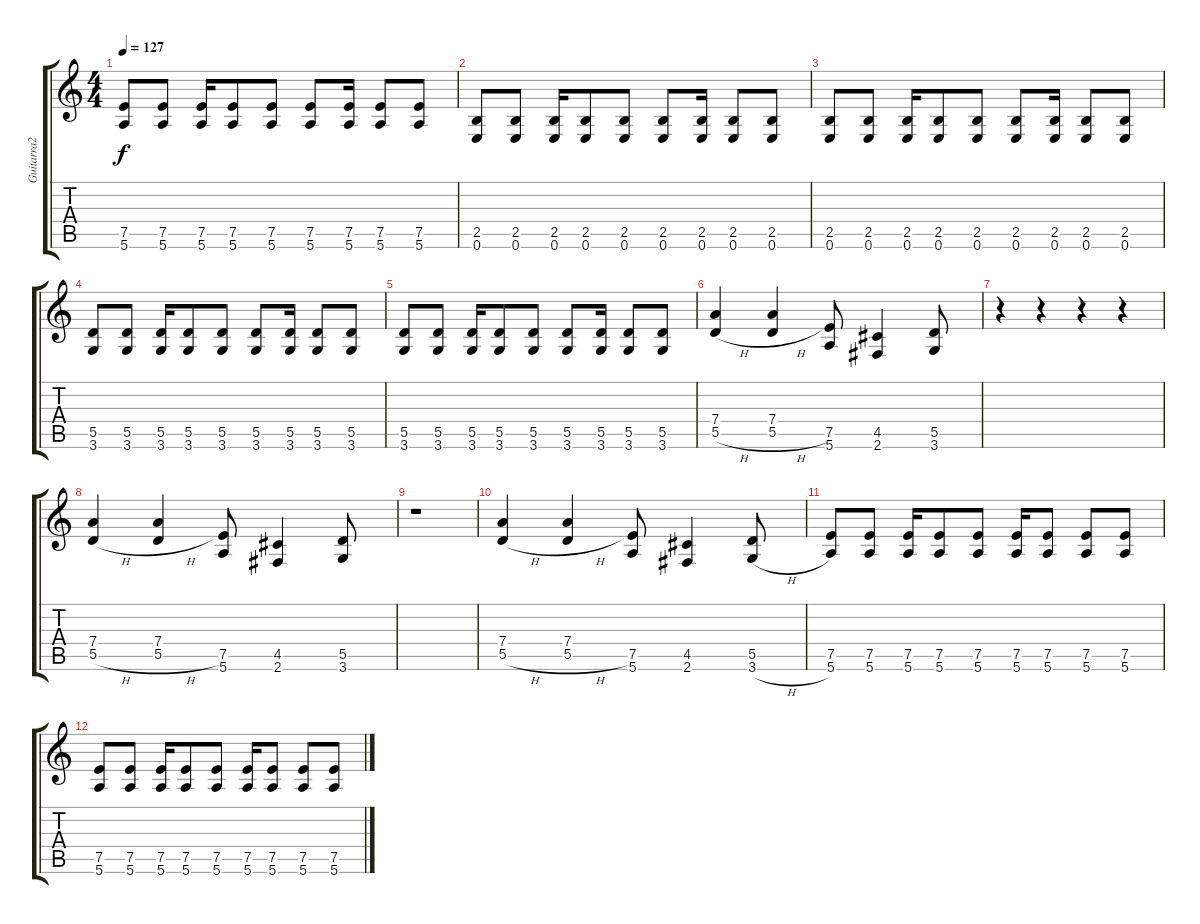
\track ("Guitarra2" "Guitarra2") {instrument acousticguitarsteel}
\staff {score tabs}
\tuning (E4 B3 G3 D3 A2 E2) {hide}
\ts (4 4)
\tempo 127
\clef g2
\ks c
(7.5 5.6).8{dy f} (7.5 5.6).8 (7.5 5.6).16 (7.5 5.6).8 (7.5 5.6).8 (7.5 5.6).8 (7.5 5.6).16 (7.5 5.6).8 (7.5 5.6).8 |
(2.5 0.6).8 (2.5 0.6).8 (2.5 0.6).16 (2.5 0.6).8 (2.5 0.6).8 (2.5 0.6).8 (2.5 0.6).16 (2.5 0.6).8 (2.5 0.6).8 |
(2.5 0.6).8 (2.5 0.6).8 (2.5 0.6).16 (2.5 0.6).8 (2.5 0.6).8 (2.5 0.6).8 (2.5 0.6).16 (2.5 0.6).8 (2.5 0.6).8 |
(5.5 3.6).8 (5.5 3.6).8 (5.5 3.6).16 (5.5 3.6).8 (5.5 3.6).8 (5.5 3.6).8 (5.5 3.6).16 (5.5 3.6).8 (5.5 3.6).8 |
(5.5 3.6).8 (5.5 3.6).8 (5.5 3.6).16 (5.5 3.6).8 (5.5 3.6).8 (5.5 3.6).8 (5.5 3.6).16 (5.5 3.6).8 (5.5 3.6).8 |
(7.4 5.5{h}).4 (7.4 5.5{h}).4 (7.5 5.6).8 (4.5 2.6).4 (5.5 3.6).8 |
r.4 r.4 r.4 r.4 |
(7.4 5.5{h}).4 (7.4 5.5{h}).4 (7.5 5.6).8 (4.5 2.6).4 (5.5 3.6).8 |
r.1 |
(7.4 5.5{h}).4 (7.4 5.5{h}).4 (7.5 5.6).8 (4.5 2.6).4 (5.5 3.6{h}).8 |
(7.5 5.6).8 (7.5 5.6).8 (7.5 5.6).16 (7.5 5.6).8 (7.5 5.6).8 (7.5 5.6).16 (7.5 5.6).8 (7.5 5.6).8 (7.5 5.6).8 |
(7.5 5.6).8 (7.5 5.6).8{volume 0} (7.5 5.6).16 (7.5 5.6).8 (7.5 5.6).8 (7.5 5.6).16 (7.5 5.6).8 (7.5 5.6).8 (7.5 5.6).8
